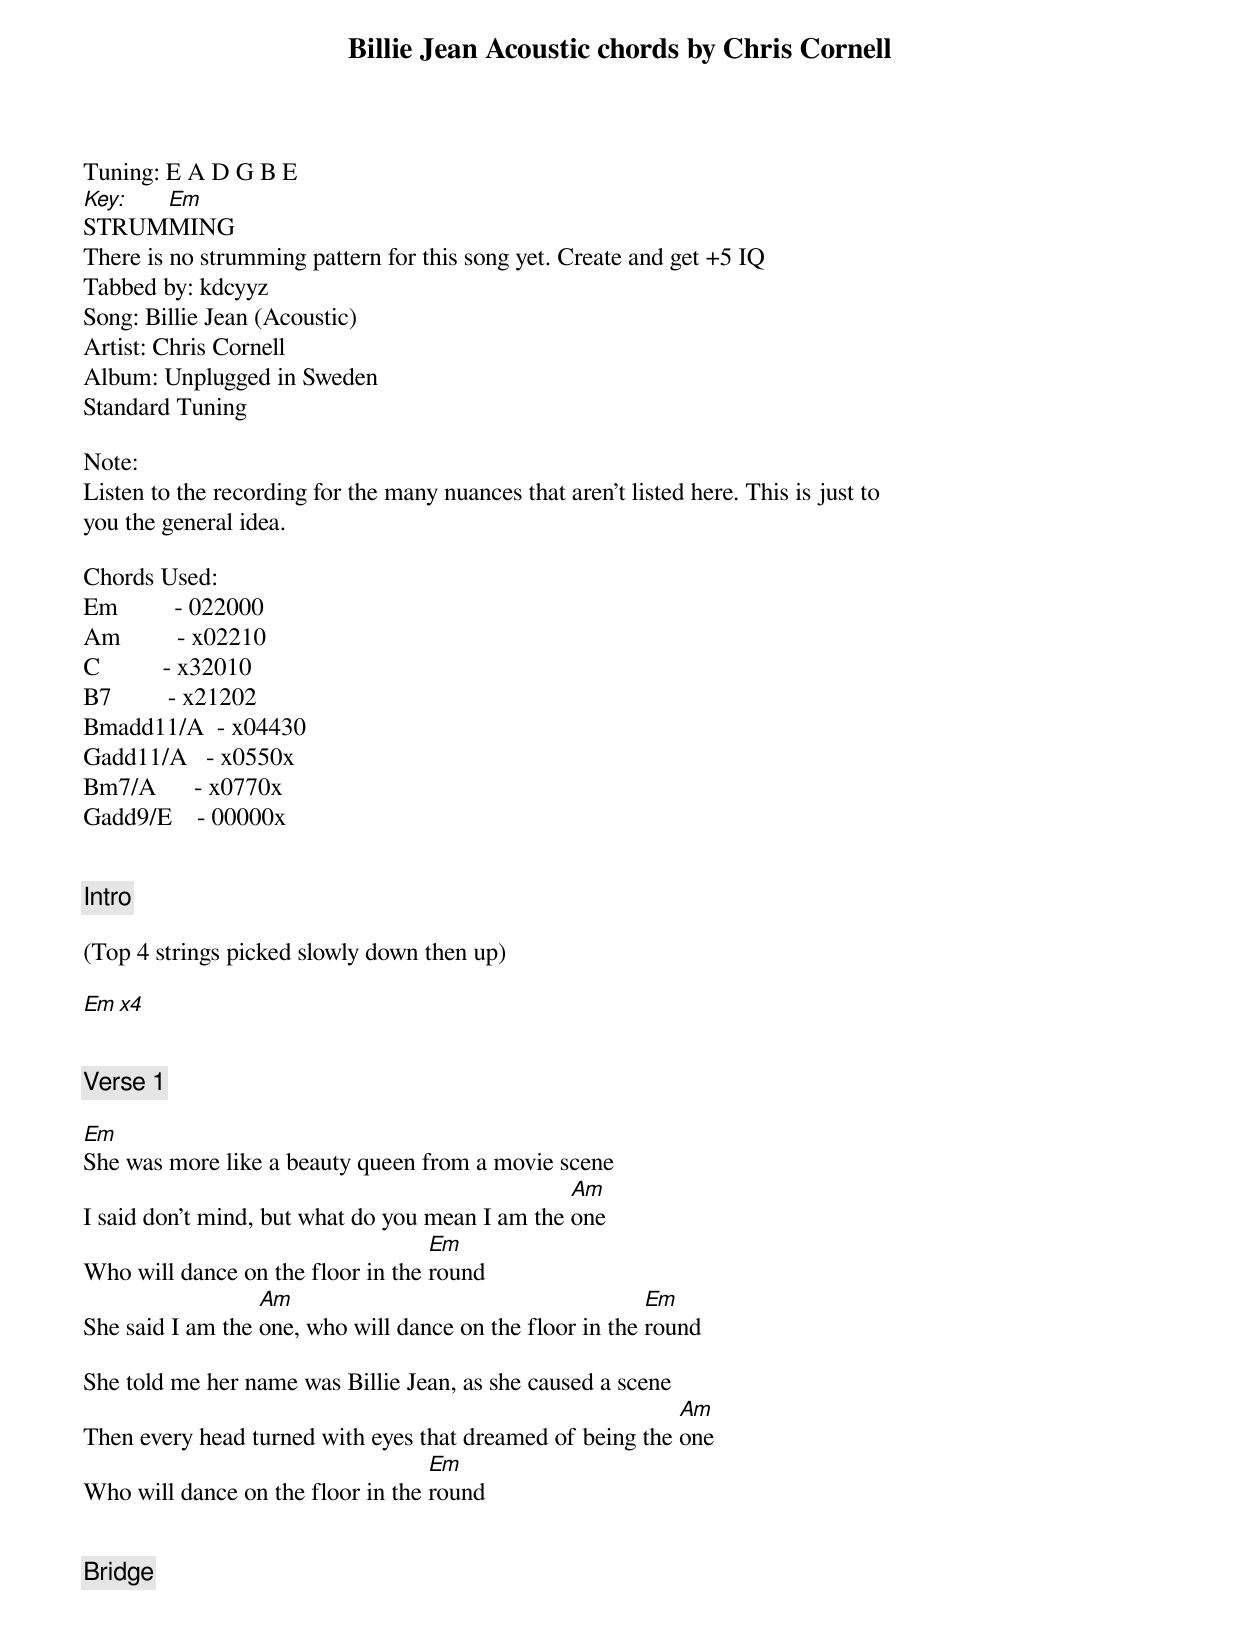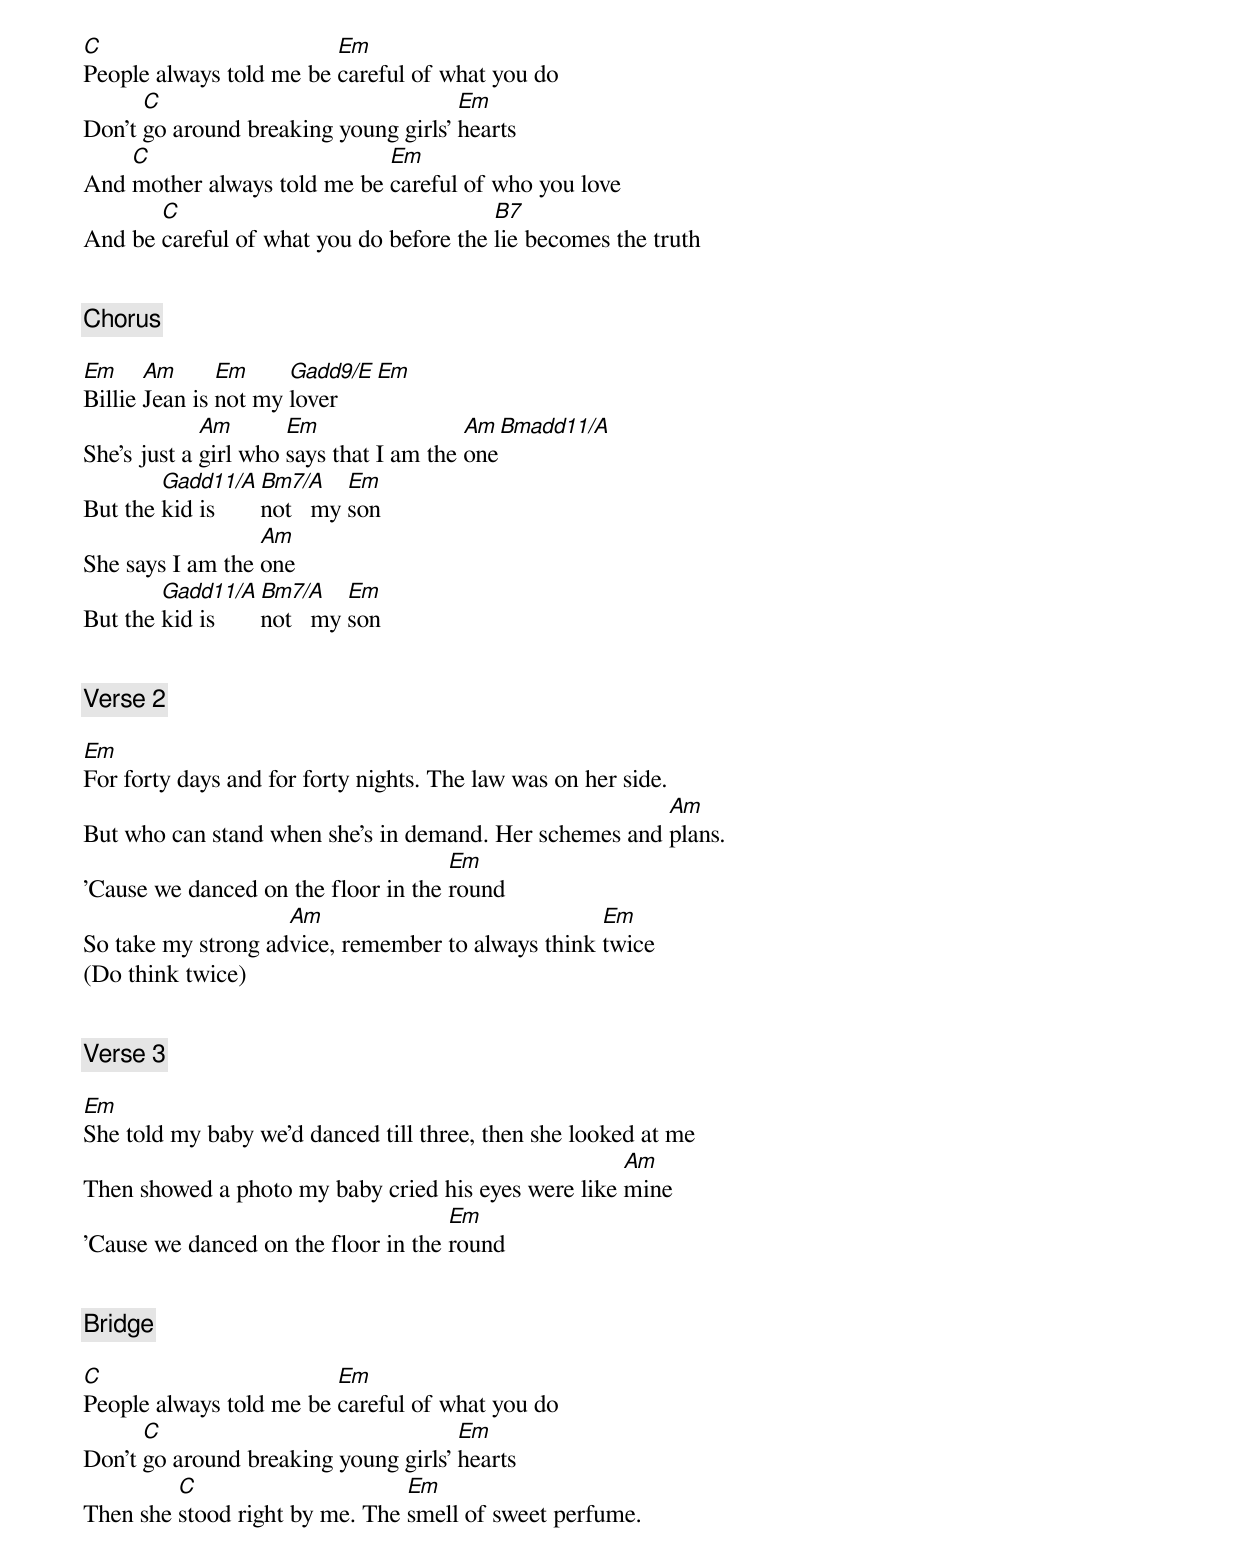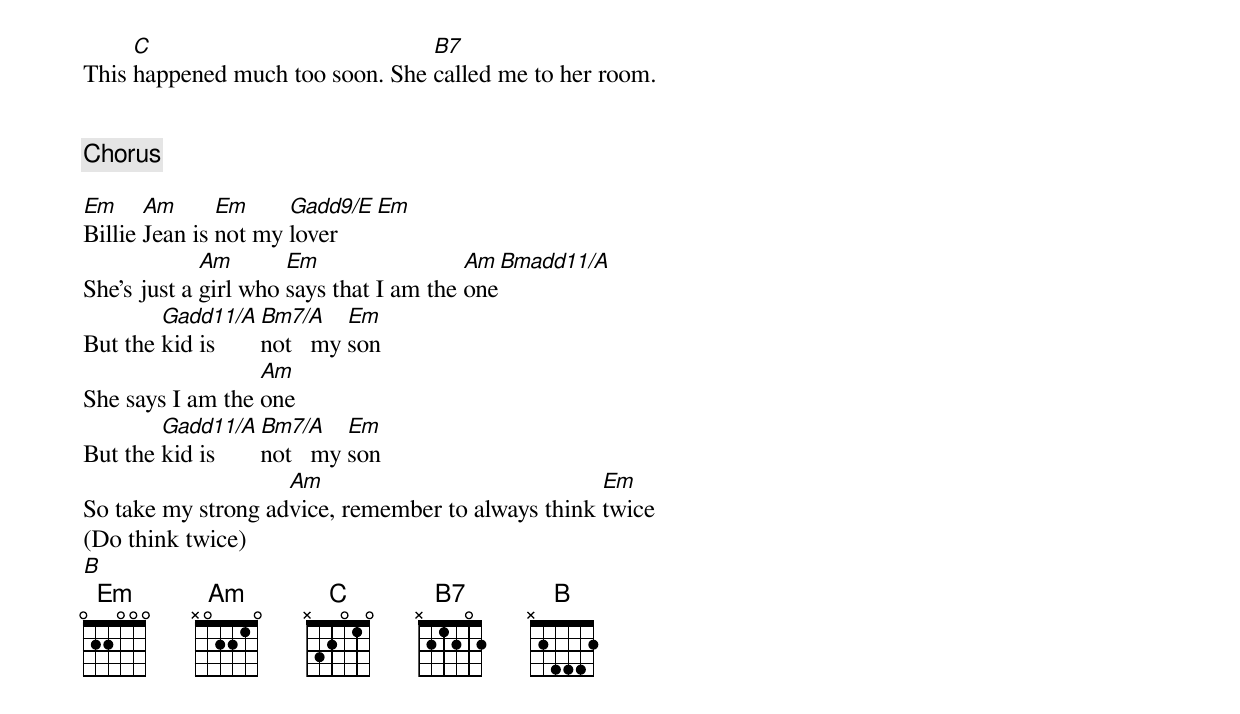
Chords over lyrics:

Billie Jean Acoustic chords by Chris Cornell
Tuning: E A D G B E
Key: Em
STRUMMING
There is no strumming pattern for this song yet. Create and get +5 IQ
Tabbed by: kdcyyz
Song: Billie Jean (Acoustic)
Artist: Chris Cornell
Album: Unplugged in Sweden
Standard Tuning

Note:
Listen to the recording for the many nuances that aren't listed here. This is just to
you the general idea.

Chords Used:
Em         - 022000
Am         - x02210
C          - x32010
B7         - x21202
Bmadd11/A  - x04430
Gadd11/A   - x0550x
Bm7/A      - x0770x
Gadd9/E    - 00000x


[Intro]

(Top 4 strings picked slowly down then up)

Em x4


[Verse 1]

Em
She was more like a beauty queen from a movie scene
                                                 Am
I said don't mind, but what do you mean I am the one
                                   Em
Who will dance on the floor in the round
                  Am                                      Em
She said I am the one, who will dance on the floor in the round

She told me her name was Billie Jean, as she caused a scene
                                                           Am
Then every head turned with eyes that dreamed of being the one
                                   Em
Who will dance on the floor in the round


[Bridge]

C                        Em
People always told me be careful of what you do
      C                               Em
Don't go around breaking young girls' hearts
    C                        Em
And mother always told me be careful of who you love
       C                                 B7
And be careful of what you do before the lie becomes the truth


[Chorus]

Em     Am      Em     Gadd9/E Em
Billie Jean is not my lover
             Am       Em                 Am  Bmadd11/A
She's just a girl who says that I am the one
        Gadd11/A   Bm7/A    Em
But the kid is     not   my son
                  Am
She says I am the one
        Gadd11/A   Bm7/A    Em
But the kid is     not   my son


[Verse 2]

Em
For forty days and for forty nights. The law was on her side.
                                                        Am
But who can stand when she's in demand. Her schemes and plans.
                                     Em
'Cause we danced on the floor in the round
                    Am                             Em
So take my strong advice, remember to always think twice
(Do think twice)


[Verse 3]

Em
She told my baby we'd danced till three, then she looked at me
                                                     Am
Then showed a photo my baby cried his eyes were like mine
                                     Em
'Cause we danced on the floor in the round


[Bridge]

C                        Em
People always told me be careful of what you do
      C                               Em
Don't go around breaking young girls' hearts
         C                      Em
Then she stood right by me. The smell of sweet perfume.
     C                           B7
This happened much too soon. She called me to her room.


[Chorus]

Em     Am      Em     Gadd9/E Em
Billie Jean is not my lover
             Am       Em                 Am  Bmadd11/A
She's just a girl who says that I am the one
        Gadd11/A   Bm7/A    Em
But the kid is     not   my son
                  Am
She says I am the one
        Gadd11/A   Bm7/A    Em
But the kid is     not   my son
                    Am                             Em
So take my strong advice, remember to always think twice
(Do think twice)
B
